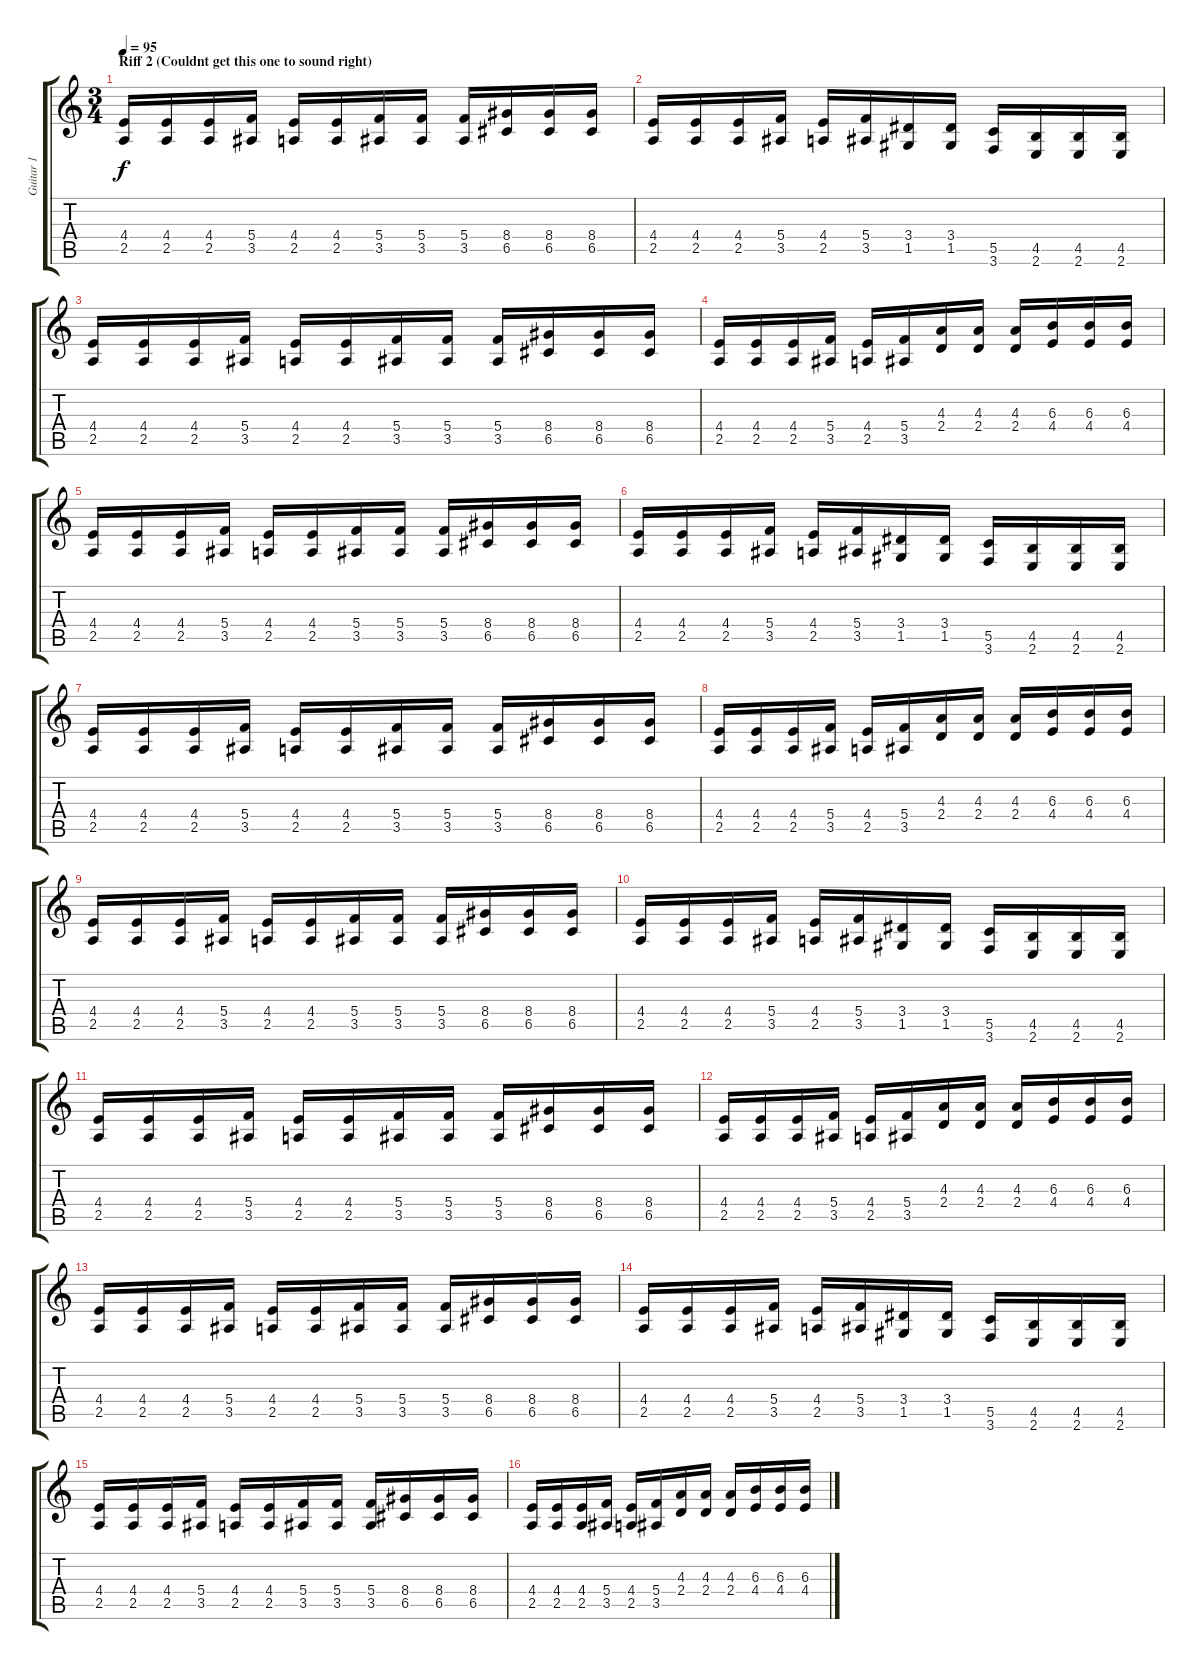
\track ("Guitar 1" "Guitar 1") {instrument distortionguitar}
\staff {score tabs}
\tuning (D4 A3 F3 C3 G2 D2) {hide}
\ts (3 4)
\section ("" "Riff 2 (Couldnt get this one to sound right)")
\tempo 95
\clef g2
\ks c
(4.4 2.5).16{dy f} (4.4 2.5).16 (4.4 2.5).16 (5.4 3.5).16 (4.4 2.5).16 (4.4 2.5).16 (5.4 3.5).16 (5.4 3.5).16 (5.4 3.5).16 (8.4 6.5).16 (8.4 6.5).16 (8.4 6.5).16 |
(4.4 2.5).16 (4.4 2.5).16 (4.4 2.5).16 (5.4 3.5).16 (4.4 2.5).16 (5.4 3.5).16 (3.4 1.5).16 (3.4 1.5).16 (5.5 3.6).16 (4.5 2.6).16 (4.5 2.6).16 (4.5 2.6).16 |
(4.4 2.5).16 (4.4 2.5).16 (4.4 2.5).16 (5.4 3.5).16 (4.4 2.5).16 (4.4 2.5).16 (5.4 3.5).16 (5.4 3.5).16 (5.4 3.5).16 (8.4 6.5).16 (8.4 6.5).16 (8.4 6.5).16 |
(4.4 2.5).16 (4.4 2.5).16 (4.4 2.5).16 (5.4 3.5).16 (4.4 2.5).16 (5.4 3.5).16 (4.3 2.4).16 (4.3 2.4).16 (4.3 2.4).16 (6.3 4.4).16 (6.3 4.4).16 (6.3 4.4).16 |
(4.4 2.5).16 (4.4 2.5).16 (4.4 2.5).16 (5.4 3.5).16 (4.4 2.5).16 (4.4 2.5).16 (5.4 3.5).16 (5.4 3.5).16 (5.4 3.5).16 (8.4 6.5).16 (8.4 6.5).16 (8.4 6.5).16 |
(4.4 2.5).16 (4.4 2.5).16 (4.4 2.5).16 (5.4 3.5).16 (4.4 2.5).16 (5.4 3.5).16 (3.4 1.5).16 (3.4 1.5).16 (5.5 3.6).16 (4.5 2.6).16 (4.5 2.6).16 (4.5 2.6).16 |
(4.4 2.5).16 (4.4 2.5).16 (4.4 2.5).16 (5.4 3.5).16 (4.4 2.5).16 (4.4 2.5).16 (5.4 3.5).16 (5.4 3.5).16 (5.4 3.5).16 (8.4 6.5).16 (8.4 6.5).16 (8.4 6.5).16 |
(4.4 2.5).16 (4.4 2.5).16 (4.4 2.5).16 (5.4 3.5).16 (4.4 2.5).16 (5.4 3.5).16 (4.3 2.4).16 (4.3 2.4).16 (4.3 2.4).16 (6.3 4.4).16 (6.3 4.4).16 (6.3 4.4).16 |
(4.4 2.5).16 (4.4 2.5).16 (4.4 2.5).16 (5.4 3.5).16 (4.4 2.5).16 (4.4 2.5).16 (5.4 3.5).16 (5.4 3.5).16 (5.4 3.5).16 (8.4 6.5).16 (8.4 6.5).16 (8.4 6.5).16 |
(4.4 2.5).16 (4.4 2.5).16 (4.4 2.5).16 (5.4 3.5).16 (4.4 2.5).16 (5.4 3.5).16 (3.4 1.5).16 (3.4 1.5).16 (5.5 3.6).16 (4.5 2.6).16 (4.5 2.6).16 (4.5 2.6).16 |
(4.4 2.5).16 (4.4 2.5).16 (4.4 2.5).16 (5.4 3.5).16 (4.4 2.5).16 (4.4 2.5).16 (5.4 3.5).16 (5.4 3.5).16 (5.4 3.5).16 (8.4 6.5).16 (8.4 6.5).16 (8.4 6.5).16 |
(4.4 2.5).16 (4.4 2.5).16 (4.4 2.5).16 (5.4 3.5).16 (4.4 2.5).16 (5.4 3.5).16 (4.3 2.4).16 (4.3 2.4).16 (4.3 2.4).16 (6.3 4.4).16 (6.3 4.4).16 (6.3 4.4).16 |
(4.4 2.5).16 (4.4 2.5).16 (4.4 2.5).16 (5.4 3.5).16 (4.4 2.5).16 (4.4 2.5).16 (5.4 3.5).16 (5.4 3.5).16 (5.4 3.5).16 (8.4 6.5).16 (8.4 6.5).16 (8.4 6.5).16 |
(4.4 2.5).16 (4.4 2.5).16 (4.4 2.5).16 (5.4 3.5).16 (4.4 2.5).16 (5.4 3.5).16 (3.4 1.5).16 (3.4 1.5).16 (5.5 3.6).16 (4.5 2.6).16 (4.5 2.6).16 (4.5 2.6).16 |
(4.4 2.5).16 (4.4 2.5).16 (4.4 2.5).16 (5.4 3.5).16 (4.4 2.5).16 (4.4 2.5).16 (5.4 3.5).16 (5.4 3.5).16 (5.4 3.5).16 (8.4 6.5).16 (8.4 6.5).16 (8.4 6.5).16 |
(4.4 2.5).16 (4.4 2.5).16 (4.4 2.5).16 (5.4 3.5).16 (4.4 2.5).16 (5.4 3.5).16 (4.3 2.4).16 (4.3 2.4).16 (4.3 2.4).16 (6.3 4.4).16 (6.3 4.4).16 (6.3 4.4).16
